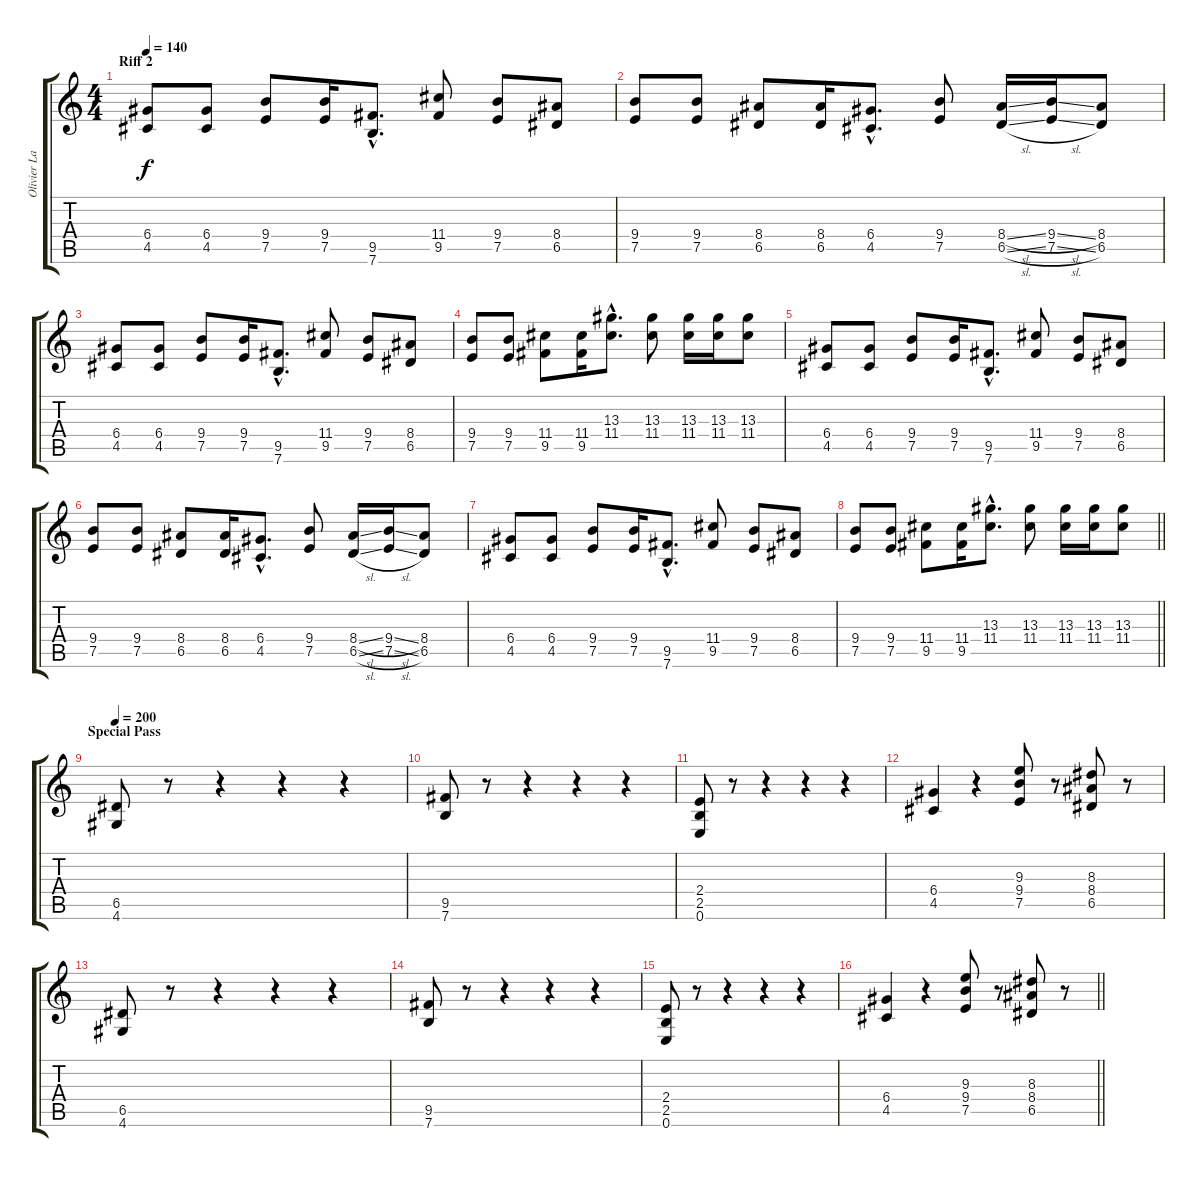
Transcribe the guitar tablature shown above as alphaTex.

\track ("Olivier Lavoie" "Olivier La") {instrument overdrivenguitar}
\staff {score tabs}
\tuning (E4 B3 G3 D3 A2 E2) {hide}
\ts (4 4)
\section ("" "Riff 2")
\tempo 140
\clef g2
\ks c
(6.4 4.5).8{dy f} (6.4 4.5).8 (9.4 7.5).8 (9.4 7.5).16 (9.5{hac} 7.6{hac}).8{d} (11.4 9.5).8 (9.4 7.5).8 (8.4 6.5).8 |
(9.4 7.5).8 (9.4 7.5).8 (8.4 6.5).8 (8.4 6.5).16 (6.4{hac} 4.5{hac}).8{d} (9.4 7.5).8 (8.4{sl} 6.5{sl}).16 (9.4{sl} 7.5{sl}).16 (8.4 6.5).8 |
(6.4 4.5).8 (6.4 4.5).8 (9.4 7.5).8 (9.4 7.5).16 (9.5{hac} 7.6{hac}).8{d} (11.4 9.5).8 (9.4 7.5).8 (8.4 6.5).8 |
(9.4 7.5).8 (9.4 7.5).8 (11.4 9.5).8 (11.4 9.5).16 (13.3{hac} 11.4{hac}).8{d} (13.3 11.4).8 (13.3 11.4).16 (13.3 11.4).16 (13.3 11.4).8 |
(6.4 4.5).8 (6.4 4.5).8 (9.4 7.5).8 (9.4 7.5).16 (9.5{hac} 7.6{hac}).8{d} (11.4 9.5).8 (9.4 7.5).8 (8.4 6.5).8 |
(9.4 7.5).8 (9.4 7.5).8 (8.4 6.5).8 (8.4 6.5).16 (6.4{hac} 4.5{hac}).8{d} (9.4 7.5).8 (8.4{sl} 6.5{sl}).16 (9.4{sl} 7.5{sl}).16 (8.4 6.5).8 |
(6.4 4.5).8 (6.4 4.5).8 (9.4 7.5).8 (9.4 7.5).16 (9.5{hac} 7.6{hac}).8{d} (11.4 9.5).8 (9.4 7.5).8 (8.4 6.5).8 |
\barLineRight lightlight
(9.4 7.5).8 (9.4 7.5).8 (11.4 9.5).8 (11.4 9.5).16 (13.3{hac} 11.4{hac}).8{d} (13.3 11.4).8 (13.3 11.4).16 (13.3 11.4).16 (13.3 11.4).8 |
\section ("" "Special Pass")
\tempo 200
(6.5 4.6).8 r.8 r.4 r.4 r.4 |
(9.5 7.6).8 r.8 r.4 r.4 r.4 |
(2.4 2.5 0.6).8 r.8 r.4 r.4 r.4 |
(6.4 4.5).4 r.4 (9.3 9.4 7.5).8 r.8 (8.3 8.4 6.5).8 r.8 |
(6.5 4.6).8 r.8 r.4 r.4 r.4 |
(9.5 7.6).8 r.8 r.4 r.4 r.4 |
(2.4 2.5 0.6).8 r.8 r.4 r.4 r.4 |
\barLineRight lightlight
(6.4 4.5).4 r.4 (9.3 9.4 7.5).8 r.8 (8.3 8.4 6.5).8 r.8
